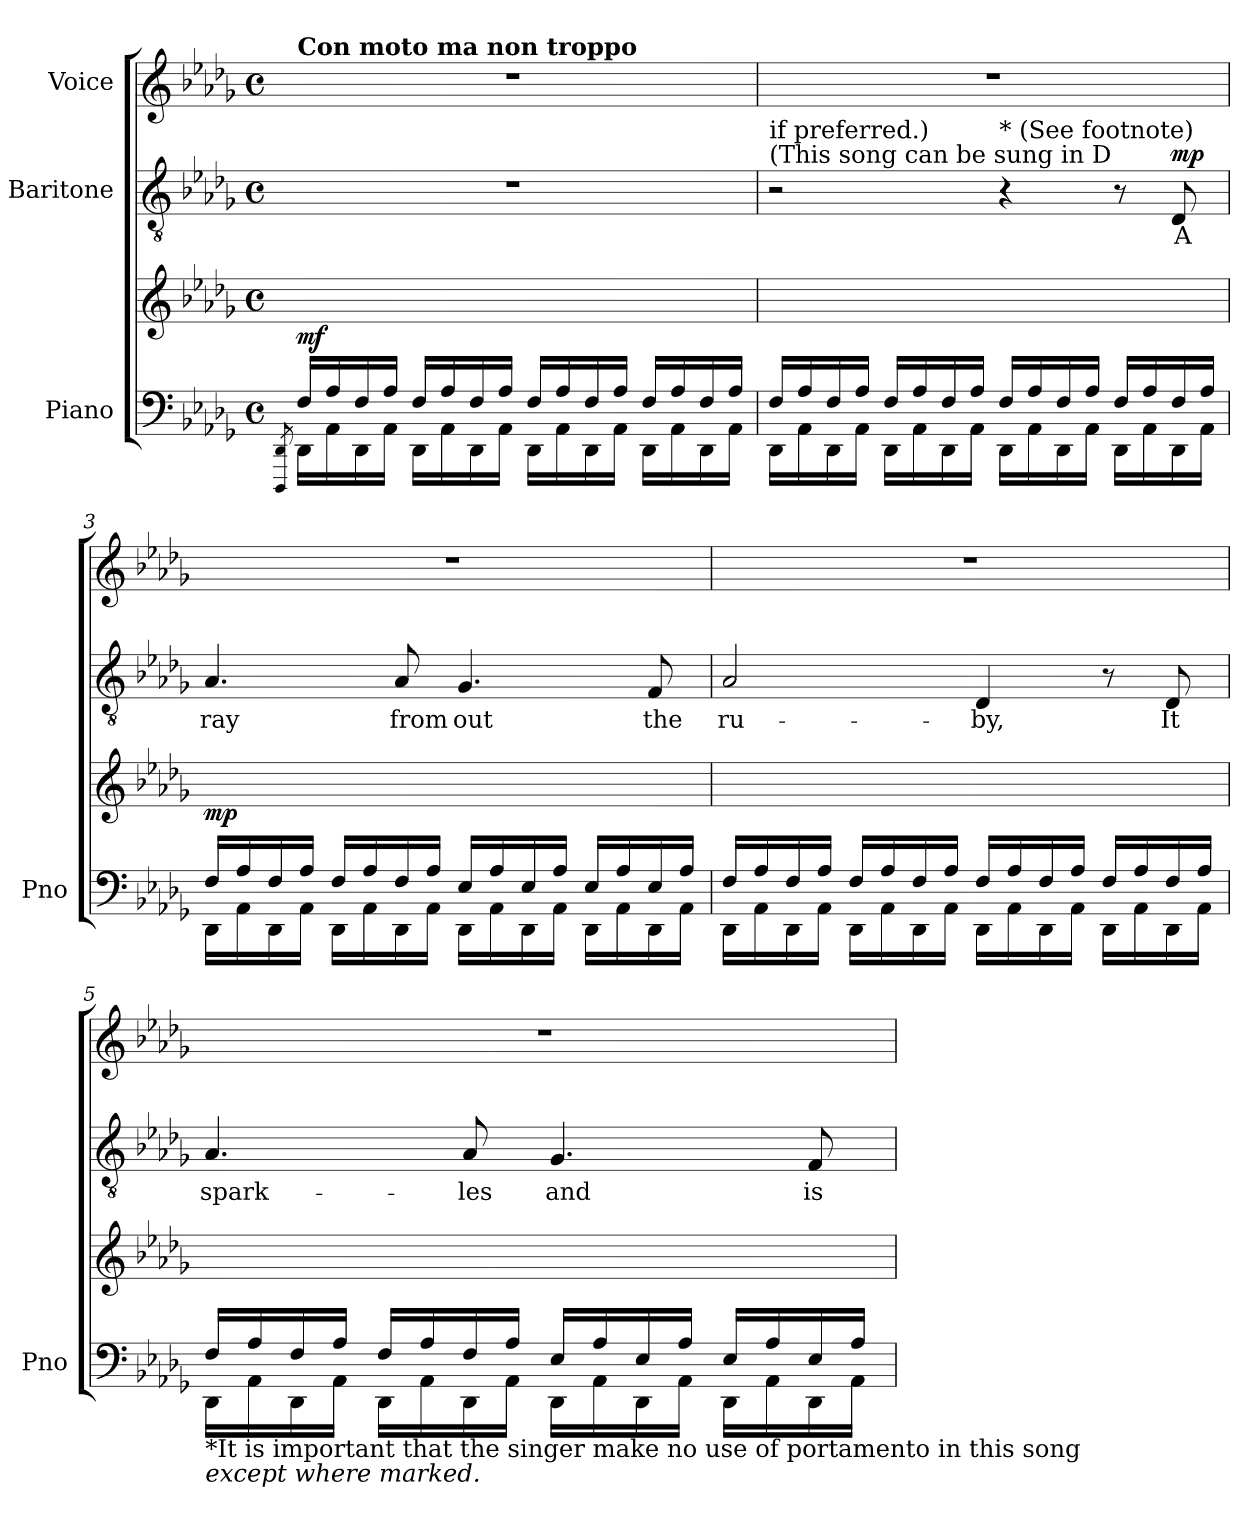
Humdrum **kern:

**kern	**kern	**dynam	**kern	**text	**dynam	**kern
*part3	*part3	*part3	*part2	*part2	*part2	*part1
*staff4	*staff3	*staff3/4	*staff2	*staff2	*staff2	*staff1
*I"Piano	*	*	*I"Baritone	*	*	*I"Voice
*I'Pno	*	*	*	*	*	*
*clefF4	*clefG2	*	*clefGv2	*	*	*clefG2
*k[b-e-a-d-g-]	*k[b-e-a-d-g-]	*	*k[b-e-a-d-g-]	*	*	*k[b-e-a-d-g-]
*M4/4	*M4/4	*	*M4/4	*	*	*M4/4
*met(c)	*met(c)	*	*met(c)	*	*	*met(c)
=1	=1	=1	=1	=1	=1	=1
*^	*	*	*	*	*	*
.	8qDDD-/ 8qDD-/	.	.	.	.	.	.
!	!	!	!	!	!	!	!LO:TX:a:B:t=Con moto ma non troppo
!	!	!	!LO:DY:b	!	!	!	!
16F/LL	16DD-\LL	1ryy	mf	1r	.	.	1r
16A-/	16AA-\	.	.	.	.	.	.
16F/	16DD-\	.	.	.	.	.	.
16A-/JJ	16AA-\JJ	.	.	.	.	.	.
16F/LL	16DD-\LL	.	.	.	.	.	.
16A-/	16AA-\	.	.	.	.	.	.
16F/	16DD-\	.	.	.	.	.	.
16A-/JJ	16AA-\JJ	.	.	.	.	.	.
16F/LL	16DD-\LL	.	.	.	.	.	.
16A-/	16AA-\	.	.	.	.	.	.
16F/	16DD-\	.	.	.	.	.	.
16A-/JJ	16AA-\JJ	.	.	.	.	.	.
16F/LL	16DD-\LL	.	.	.	.	.	.
16A-/	16AA-\	.	.	.	.	.	.
16F/	16DD-\	.	.	.	.	.	.
16A-/JJ	16AA-\JJ	.	.	.	.	.	.
=2	=2	=2	=2	=2	=2	=2	=2
!	!	!	!	!LO:TX:a:t=(This song can be sung in D	!	!	!
!	!	!	!	!LO:TX:a:t=if preferred.)	!	!	!
16F/LL	16DD-\LL	1ryy	.	2r	.	.	1r
16A-/	16AA-\	.	.	.	.	.	.
16F/	16DD-\	.	.	.	.	.	.
16A-/JJ	16AA-\JJ	.	.	.	.	.	.
16F/LL	16DD-\LL	.	.	.	.	.	.
16A-/	16AA-\	.	.	.	.	.	.
16F/	16DD-\	.	.	.	.	.	.
16A-/JJ	16AA-\JJ	.	.	.	.	.	.
!	!	!	!	!LO:TX:a:t=* (See footnote)	!	!	!
16F/LL	16DD-\LL	.	.	4r	.	.	.
16A-/	16AA-\	.	.	.	.	.	.
16F/	16DD-\	.	.	.	.	.	.
16A-/JJ	16AA-\JJ	.	.	.	.	.	.
16F/LL	16DD-\LL	.	.	8r	.	.	.
16A-/	16AA-\	.	.	.	.	.	.
!	!	!	!	!	!LO:LY:b	!LO:DY:a	!
16F/	16DD-\	.	.	8D-/	A	mp	.
16A-/JJ	16AA-\JJ	.	.	.	.	.	.
!!LO:LB:g=z
=3	=3	=3	=3	=3	=3	=3	=3
!	!	!	!LO:DY:b	!	!LO:LY:b	!	!
16F/LL	16DD-\LL	1ryy	mp	4.A-/	ray	.	1r
16A-/	16AA-\	.	.	.	.	.	.
16F/	16DD-\	.	.	.	.	.	.
16A-/JJ	16AA-\JJ	.	.	.	.	.	.
16F/LL	16DD-\LL	.	.	.	.	.	.
16A-/	16AA-\	.	.	.	.	.	.
!	!	!	!	!	!LO:LY:b	!	!
16F/	16DD-\	.	.	8A-/	from	.	.
16A-/JJ	16AA-\JJ	.	.	.	.	.	.
!	!	!	!	!	!LO:LY:b	!	!
16E-/LL	16DD-\LL	.	.	4.G-/	out	.	.
16A-/	16AA-\	.	.	.	.	.	.
16E-/	16DD-\	.	.	.	.	.	.
16A-/JJ	16AA-\JJ	.	.	.	.	.	.
16E-/LL	16DD-\LL	.	.	.	.	.	.
16A-/	16AA-\	.	.	.	.	.	.
!	!	!	!	!	!LO:LY:b	!	!
16E-/	16DD-\	.	.	8F/	the	.	.
16A-/JJ	16AA-\JJ	.	.	.	.	.	.
=4	=4	=4	=4	=4	=4	=4	=4
!	!	!	!	!	!LO:LY:b	!	!
16F/LL	16DD-\LL	1ryy	.	2A-/	ru-	.	1r
16A-/	16AA-\	.	.	.	.	.	.
16F/	16DD-\	.	.	.	.	.	.
16A-/JJ	16AA-\JJ	.	.	.	.	.	.
16F/LL	16DD-\LL	.	.	.	.	.	.
16A-/	16AA-\	.	.	.	.	.	.
16F/	16DD-\	.	.	.	.	.	.
16A-/JJ	16AA-\JJ	.	.	.	.	.	.
!	!	!	!	!	!LO:LY:b	!	!
16F/LL	16DD-\LL	.	.	4D-/	-by,	.	.
16A-/	16AA-\	.	.	.	.	.	.
16F/	16DD-\	.	.	.	.	.	.
16A-/JJ	16AA-\JJ	.	.	.	.	.	.
16F/LL	16DD-\LL	.	.	8r	.	.	.
16A-/	16AA-\	.	.	.	.	.	.
!	!	!	!	!	!LO:LY:b	!	!
16F/	16DD-\	.	.	8D-/	It	.	.
16A-/JJ	16AA-\JJ	.	.	.	.	.	.
!!LO:LB:g=z
=5	=5	=5	=5	=5	=5	=5	=5
!LO:TX:b:t=*It is important that the singer make no use of portamento in this song	!	!	!	!	!	!	!
!LO:TX:b:i:t=except where marked.	!	!	!	!	!	!	!
!	!	!	!	!	!LO:LY:b	!	!
16F/LL	16DD-\LL	1ryy	.	4.A-/	spark-	.	1r
16A-/	16AA-\	.	.	.	.	.	.
16F/	16DD-\	.	.	.	.	.	.
16A-/JJ	16AA-\JJ	.	.	.	.	.	.
16F/LL	16DD-\LL	.	.	.	.	.	.
16A-/	16AA-\	.	.	.	.	.	.
!	!	!	!	!	!LO:LY:b	!	!
16F/	16DD-\	.	.	8A-/	-les	.	.
16A-/JJ	16AA-\JJ	.	.	.	.	.	.
!	!	!	!	!	!LO:LY:b	!	!
16E-/LL	16DD-\LL	.	.	4.G-/	and	.	.
16A-/	16AA-\	.	.	.	.	.	.
16E-/	16DD-\	.	.	.	.	.	.
16A-/JJ	16AA-\JJ	.	.	.	.	.	.
16E-/LL	16DD-\LL	.	.	.	.	.	.
16A-/	16AA-\	.	.	.	.	.	.
!	!	!	!	!	!LO:LY:b	!	!
16E-/	16DD-\	.	.	8F/	is	.	.
16A-/JJ	16AA-\JJ	.	.	.	.	.	.
*v	*v	*	*	*	*	*	*
=	=	=	=	=	=	=
*-	*-	*-	*-	*-	*-	*-
